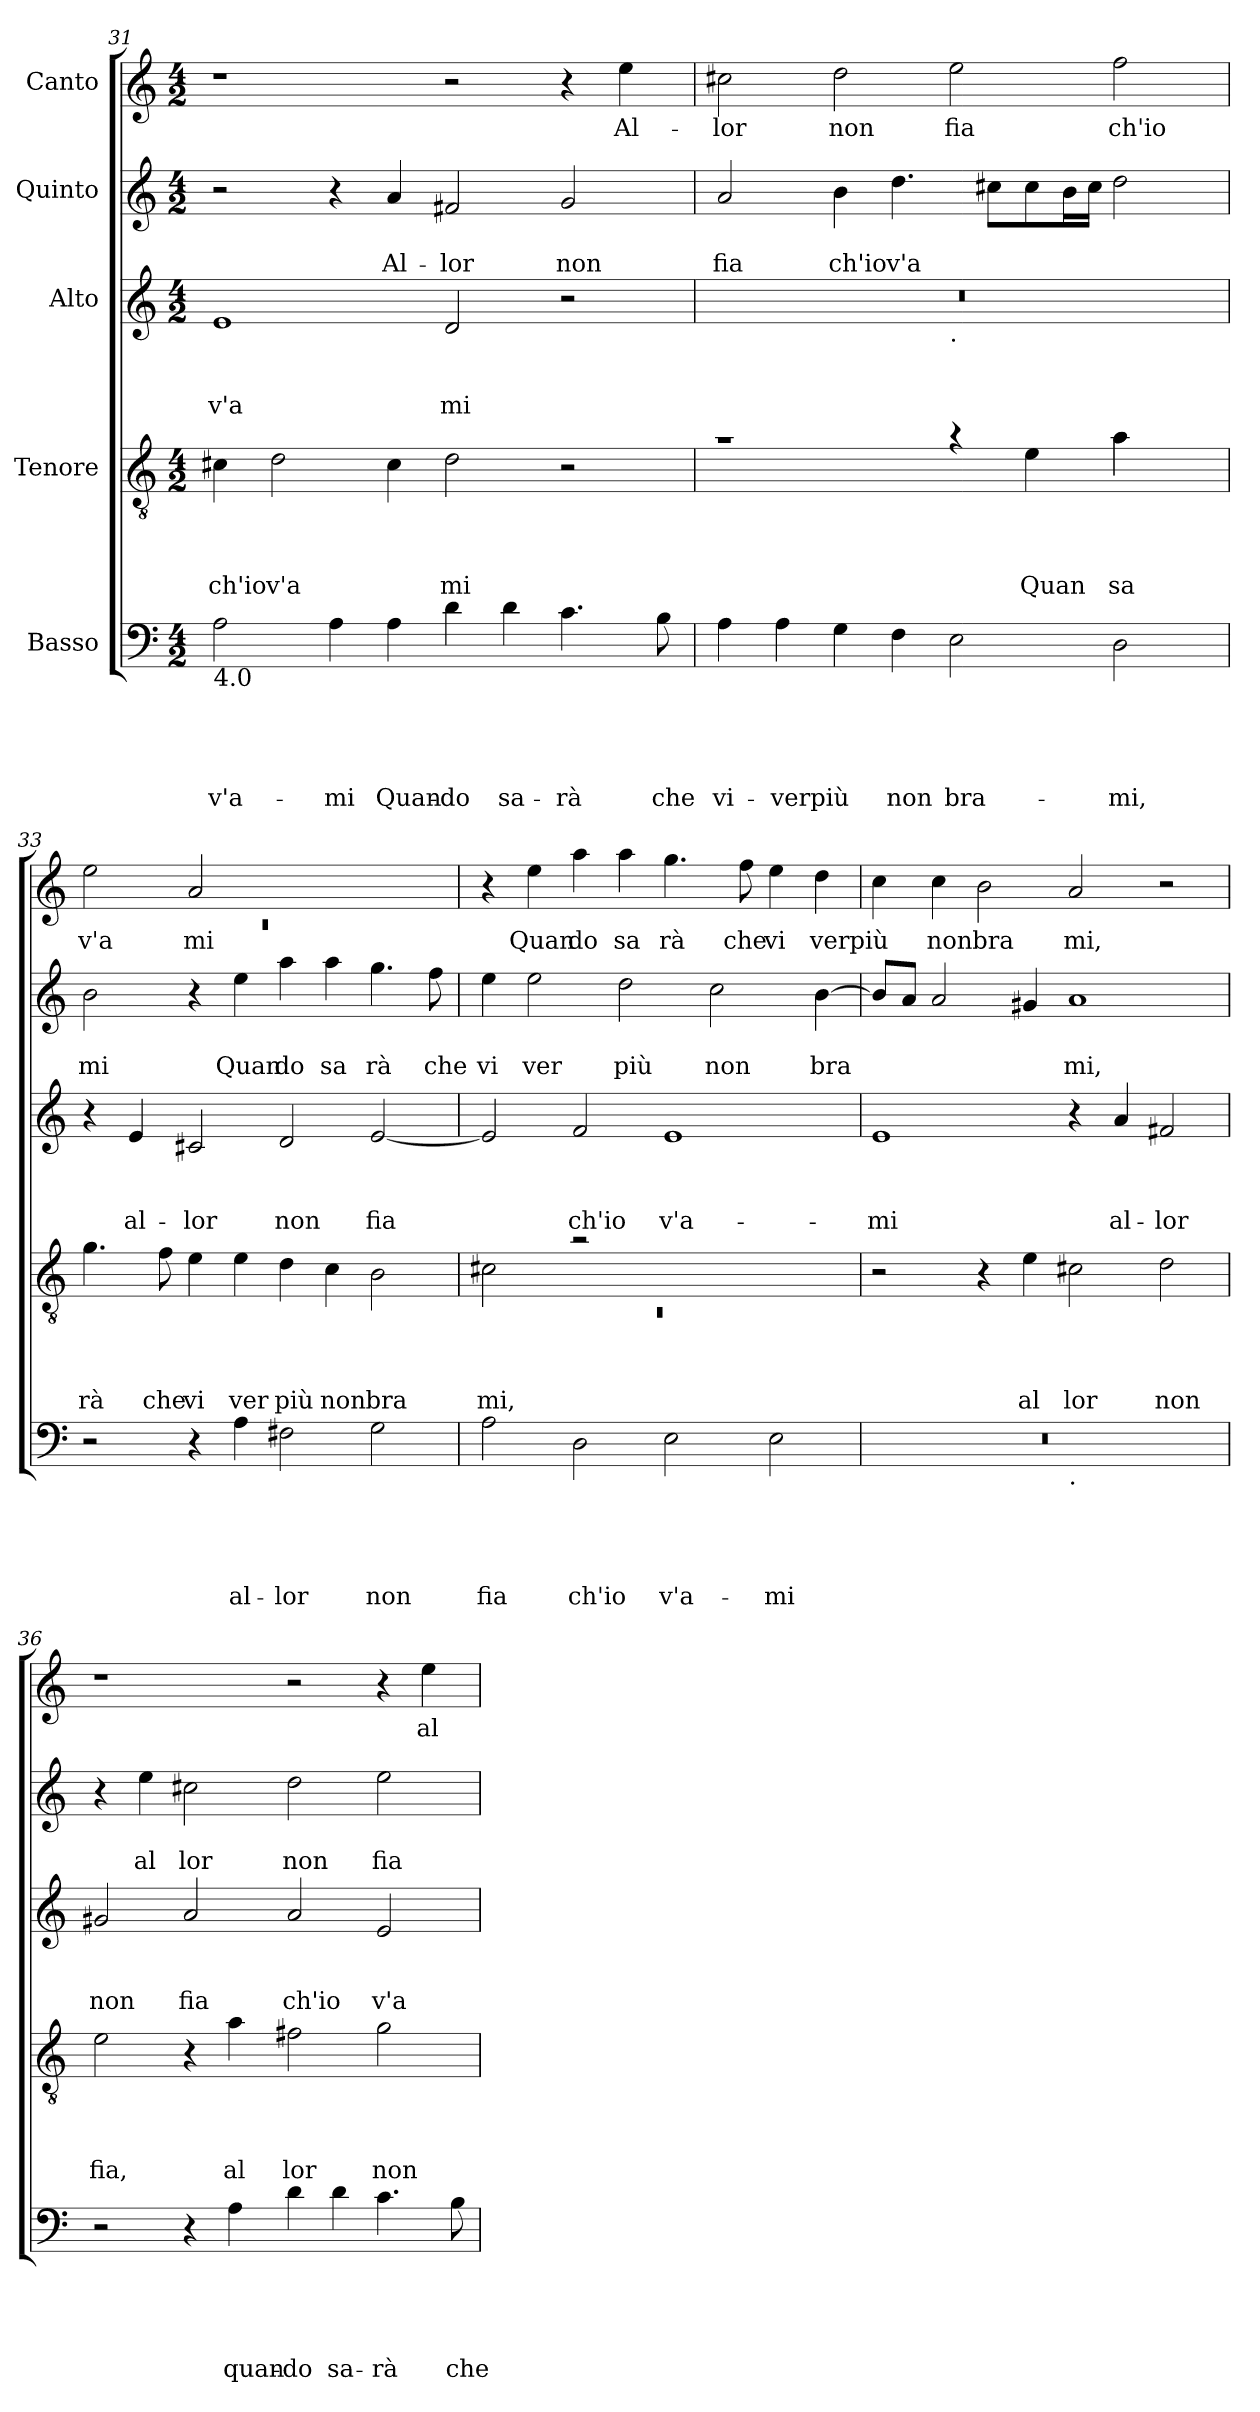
**kern	**text	**text	**text	**text	**text	**kern	**text	**text	**text	**text	**kern	**text	**text	**text	**kern	**text	**text	**kern	**text
*part5	*part5	*part5	*part5	*part5	*part5	*part4	*part4	*part4	*part4	*part4	*part3	*part3	*part3	*part3	*part2	*part2	*part2	*part1	*part1
*staff5	*staff5	*staff5	*staff5	*staff5	*staff5	*staff4	*staff4	*staff4	*staff4	*staff4	*staff3	*staff3	*staff3	*staff3	*staff2	*staff2	*staff2	*staff1	*staff1
*I"Basso	*	*	*	*	*	*I"Tenore	*	*	*	*	*I"Alto	*	*	*	*I"Quinto	*	*	*I"Canto	*
*clefF4	*	*	*	*	*	*clefGv2	*	*	*	*	*clefG2	*	*	*	*clefG2	*	*	*clefG2	*
*k[]	*	*	*	*	*	*k[]	*	*	*	*	*k[]	*	*	*	*k[]	*	*	*k[]	*
*C:	*	*	*	*	*	*C:	*	*	*	*	*C:	*	*	*	*C:	*	*	*C:	*
*M4/2	*	*	*	*	*	*M4/2	*	*	*	*	*M4/2	*	*	*	*M4/2	*	*	*M4/2	*
=31	=31	=31	=31	=31	=31	=31	=31	=31	=31	=31	=31	=31	=31	=31	=31	=31	=31	=31	=31
!LO:TX:b:t=4.0	!	!	!	!	!	!	!	!	!	!	!	!	!	!	!	!	!	!	!
!	!	!	!	!	!LO:LY:b	!	!	!	!	!LO:LY:b	!	!	!	!LO:LY:b	!	!	!	!	!
2A\	.	.	.	.	v'a-	4c#X\	.	.	.	ch'io	1e	.	.	v'a	2r	.	.	1r	.
!	!	!	!	!	!	!	!	!	!	!LO:LY:b	!	!	!	!	!	!	!	!	!
.	.	.	.	.	.	2d\	.	.	.	v'a	.	.	.	.	.	.	.	.	.
!	!	!	!	!	!LO:LY:b	!	!	!	!	!	!	!	!	!	!	!	!	!	!
4A\	.	.	.	.	-mi	.	.	.	.	.	.	.	.	.	4r	.	.	.	.
!	!	!	!	!	!LO:LY:b	!	!	!	!	!	!	!	!	!	!	!	!LO:LY:b	!	!
4A\	.	.	.	.	Quan-	4c#\	.	.	.	.	.	.	.	.	4a/	.	Al-	.	.
!	!	!	!	!	!LO:LY:b	!	!	!	!	!LO:LY:b	!	!	!	!LO:LY:b	!	!	!LO:LY:b	!	!
4d\	.	.	.	.	-do	2d\	.	.	.	mi	2d/	.	.	mi	2f#X/	.	-lor	2r	.
!	!	!	!	!	!LO:LY:b	!	!	!	!	!	!	!	!	!	!	!	!	!	!
4d\	.	.	.	.	sa-	.	.	.	.	.	.	.	.	.	.	.	.	.	.
!	!	!	!	!	!LO:LY:b	!	!	!	!	!	!	!	!	!	!	!	!LO:LY:b	!	!
4.c\	.	.	.	.	-rà	2r	.	.	.	.	2r	.	.	.	2g/	.	non	4r	.
!	!	!	!	!	!	!	!	!	!	!	!	!	!	!	!	!	!	!	!LO:LY:b
.	.	.	.	.	.	.	.	.	.	.	.	.	.	.	.	.	.	4ee\	Al-
!	!	!	!	!	!LO:LY:b	!	!	!	!	!	!	!	!	!	!	!	!	!	!
8B\	.	.	.	.	che	.	.	.	.	.	.	.	.	.	.	.	.	.	.
!!LO:PB:g=z
=32	=32	=32	=32	=32	=32	=32	=32	=32	=32	=32	=32	=32	=32	=32	=32	=32	=32	=32	=32
!	!	!	!	!	!LO:LY:b	!	!	!	!	!	!	!	!	!	!	!	!LO:LY:b	!	!LO:LY:b
*	*	*	*	*	*	*^	*	*	*	*	*^	*	*	*	*	*	*	*	*
4A\	.	.	.	.	vi-	1ra	1.ryy	.	.	.	.	0r	1ryy	.	.	.	2a/	.	fia	2cc#X\	-lor
!	!	!	!	!	!LO:LY:b	!	!	!	!	!	!	!	!	!	!	!	!	!	!	!	!
4A\	.	.	.	.	-verpiù	.	.	.	.	.	.	.	.	.	.	.	.	.	.	.	.
!	!	!	!	!	!	!	!	!	!	!	!	!	!	!	!	!	!	!	!LO:LY:b	!	!LO:LY:b
4G\	.	.	.	.	.	.	.	.	.	.	.	.	.	.	.	.	4b\	.	ch'io	2dd\	non
!	!	!	!	!	!LO:LY:b	!	!	!	!	!	!	!	!	!	!	!	!	!	!LO:LY:b	!	!
4F\	.	.	.	.	non	.	.	.	.	.	.	.	.	.	.	.	4.dd\	.	v'a	.	.
!	!	!	!	!	!	!	!	!	!	!	!	!	!LO:TX:b:t=.	!	!	!	!	!	!	!	!
!	!	!	!	!	!LO:LY:b	!	!	!	!	!	!	!	!	!	!	!	!	!	!	!	!LO:LY:b
2E\	.	.	.	.	bra-	4ra	.	.	.	.	.	.	1ryy	.	.	.	.	.	.	2ee\	fia
.	.	.	.	.	.	.	.	.	.	.	.	.	.	.	.	.	8cc#X\L	.	.	.	.
!	!	!	!	!	!	!	!	!	!	!	!LO:LY:b	!	!	!	!	!	!	!	!	!	!
.	.	.	.	.	.	4e\	.	.	.	.	Quan	.	.	.	.	.	8cc#\	.	.	.	.
.	.	.	.	.	.	.	.	.	.	.	.	.	.	.	.	.	16b\L	.	.	.	.
.	.	.	.	.	.	.	.	.	.	.	.	.	.	.	.	.	16cc#\JJ	.	.	.	.
!	!	!	!	!	!LO:LY:b	!	!	!	!	!	!LO:LY:b	!	!	!	!	!	!	!	!	!	!
!	!	!	!	!	!	!	!	!	!	!	!LO:LY:b	!	!	!	!	!	!	!	!	!	!LO:LY:b
2D\	.	.	.	.	-mi,	4a\	4a\	.	.	.	sa	.	.	.	.	.	2dd\	.	.	2ff\	ch'io
.	.	.	.	.	.	4ryy	4ryy	.	.	.	.	.	.	.	.	.	.	.	.	.	.
=33	=33	=33	=33	=33	=33	=33	=33	=33	=33	=33	=33	=33	=33	=33	=33	=33	=33	=33	=33	=33	=33
*	*	*	*	*	*	*	*	*	*	*	*	*	*	*	*	*	*	*	*	*^	*
!	!	!	!	!	!	!	!	!	!	!	!LO:LY:b	!	!	!	!	!	!	!	!LO:LY:b	!	!LO:N:vis=1	!LO:LY:b
*	*	*	*	*	*	*v	*v	*	*	*	*	*	*	*	*	*	*	*	*	*	*	*
*	*	*	*	*	*	*	*	*	*	*	*v	*v	*	*	*	*	*	*	*	*	*
2r	.	.	.	.	.	4.g\	.	.	.	rà	4r	.	.	.	2b\	.	mi	2ee\	0rc	v'a
!	!	!	!	!	!	!	!	!	!	!	!	!	!	!LO:LY:b	!	!	!	!	!	!
.	.	.	.	.	.	.	.	.	.	.	4e/	.	.	al-	.	.	.	.	.	.
!	!	!	!	!	!	!	!	!	!	!LO:LY:b	!	!	!	!	!	!	!	!	!	!
.	.	.	.	.	.	8f\	.	.	.	che	.	.	.	.	.	.	.	.	.	.
!	!	!	!	!	!	!	!	!	!	!LO:LY:b	!	!	!	!LO:LY:b	!	!	!	!	!	!LO:LY:b
4r	.	.	.	.	.	4e\	.	.	.	vi	2c#X/	.	.	-lor	4r	.	.	2a/	.	mi
!	!	!	!	!	!LO:LY:b	!	!	!	!	!LO:LY:b	!	!	!	!	!	!	!LO:LY:b	!	!	!
4A\	.	.	.	.	al-	4e\	.	.	.	ver	.	.	.	.	4ee\	.	Quan	.	.	.
!	!	!	!	!	!LO:LY:b	!	!	!	!	!LO:LY:b	!	!	!	!LO:LY:b	!	!	!LO:LY:b	!	!	!
2F#X\	.	.	.	.	-lor	4d\	.	.	.	più	2d/	.	.	non	4aa\	.	do	1ryy	.	.
!	!	!	!	!	!	!	!	!	!	!LO:LY:b	!	!	!	!	!	!	!LO:LY:b	!	!	!
.	.	.	.	.	.	4c\	.	.	.	non	.	.	.	.	4aa\	.	sa	.	.	.
!	!	!	!	!	!LO:LY:b	!	!	!	!	!LO:LY:b	!	!	!	!LO:LY:b	!	!	!LO:LY:b	!	!	!
2G\	.	.	.	.	non	2B\	.	.	.	bra	[<2e/	.	.	fia	4.gg\	.	rà	.	.	.
!	!	!	!	!	!	!	!	!	!	!	!	!	!	!	!	!	!LO:LY:b	!	!	!
.	.	.	.	.	.	.	.	.	.	.	.	.	.	.	8ff\	.	che	.	.	.
*	*	*	*	*	*	*	*	*	*	*	*	*	*	*	*	*	*	*v	*v	*
=34	=34	=34	=34	=34	=34	=34	=34	=34	=34	=34	=34	=34	=34	=34	=34	=34	=34	=34	=34
*	*	*	*	*	*	*^	*	*	*	*	*	*	*	*	*	*	*	*	*
!	!	!	!	!	!LO:LY:b	!	!LO:N:vis=1	!	!	!	!LO:LY:b	!	!	!	!	!	!	!LO:LY:b	!	!
2A\	.	.	.	.	fia	2c#X\	0rC	.	.	.	mi,	2e/]	.	.	.	4ee\	.	vi	4r	.
!	!	!	!	!	!	!	!	!	!	!	!	!	!	!	!	!	!	!LO:LY:b	!	!LO:LY:b
.	.	.	.	.	.	.	.	.	.	.	.	.	.	.	.	2ee\	.	ver	4ee\	Quan
!	!	!	!	!	!LO:LY:b	!	!	!	!	!	!	!	!	!	!LO:LY:b	!	!	!	!	!LO:LY:b
2D\	.	.	.	.	ch'io	2ra	.	.	.	.	.	2f/	.	.	ch'io	.	.	.	4aa\	do
!	!	!	!	!	!	!	!	!	!	!	!	!	!	!	!	!	!	!LO:LY:b	!	!LO:LY:b
.	.	.	.	.	.	.	.	.	.	.	.	.	.	.	.	2dd\	.	più	4aa\	sa
!	!	!	!	!	!LO:LY:b	!	!	!	!	!	!	!	!	!	!LO:LY:b	!	!	!	!	!LO:LY:b
2E\	.	.	.	.	v'a-	1ryy	.	.	.	.	.	1e	.	.	v'a-	.	.	.	4.gg\	rà
!	!	!	!	!	!	!	!	!	!	!	!	!	!	!	!	!	!	!LO:LY:b	!	!
.	.	.	.	.	.	.	.	.	.	.	.	.	.	.	.	2cc\	.	non	.	.
!	!	!	!	!	!	!	!	!	!	!	!	!	!	!	!	!	!	!	!	!LO:LY:b
.	.	.	.	.	.	.	.	.	.	.	.	.	.	.	.	.	.	.	8ff\	che
!	!	!	!	!	!LO:LY:b	!	!	!	!	!	!	!	!	!	!	!	!	!	!	!LO:LY:b
2E\	.	.	.	.	-mi	.	.	.	.	.	.	.	.	.	.	.	.	.	4ee\	vi
!	!	!	!	!	!	!	!	!	!	!	!	!	!	!	!	!	!	!LO:LY:b	!	!LO:LY:b
.	.	.	.	.	.	.	.	.	.	.	.	.	.	.	.	[>4b\	.	bra	4dd\	verpiù
*	*	*	*	*	*	*v	*v	*	*	*	*	*	*	*	*	*	*	*	*	*
=35	=35	=35	=35	=35	=35	=35	=35	=35	=35	=35	=35	=35	=35	=35	=35	=35	=35	=35	=35
!	!	!	!	!	!	!	!	!	!	!	!	!	!	!LO:LY:b	!	!	!	!	!
*^	*	*	*	*	*	*	*	*	*	*	*	*	*	*	*	*	*	*	*
0r	1ryy	.	.	.	.	.	2r	.	.	.	.	1e	.	.	-mi	8b/L]	.	.	4cc\	.
.	.	.	.	.	.	.	.	.	.	.	.	.	.	.	.	8a/J	.	.	.	.
!	!	!	!	!	!	!	!	!	!	!	!	!	!	!	!	!	!	!	!	!LO:LY:b
.	.	.	.	.	.	.	.	.	.	.	.	.	.	.	.	2a/	.	.	4cc\	non
!	!	!	!	!	!	!	!	!	!	!	!	!	!	!	!	!	!	!	!	!LO:LY:b
.	.	.	.	.	.	.	4r	.	.	.	.	.	.	.	.	.	.	.	2b\	bra
!	!	!	!	!	!	!	!	!	!	!	!LO:LY:b	!	!	!	!	!	!	!	!	!
.	.	.	.	.	.	.	4e\	.	.	.	al	.	.	.	.	4g#X/	.	.	.	.
!	!LO:TX:b:t=.	!	!	!	!	!	!	!	!	!	!	!	!	!	!	!	!	!	!	!
!	!	!	!	!	!	!	!	!	!	!	!LO:LY:b	!	!	!	!	!	!	!LO:LY:b	!	!LO:LY:b
.	1ryy	.	.	.	.	.	2c#X\	.	.	.	lor	4r	.	.	.	1a	.	mi,	2a/	mi,
!	!	!	!	!	!	!	!	!	!	!	!	!	!	!	!LO:LY:b	!	!	!	!	!
.	.	.	.	.	.	.	.	.	.	.	.	4a/	.	.	al-	.	.	.	.	.
!	!	!	!	!	!	!	!	!	!	!	!LO:LY:b	!	!	!	!LO:LY:b	!	!	!	!	!
.	.	.	.	.	.	.	2d\	.	.	.	non	2f#X/	.	.	-lor	.	.	.	2r	.
=36	=36	=36	=36	=36	=36	=36	=36	=36	=36	=36	=36	=36	=36	=36	=36	=36	=36	=36	=36	=36
!	!	!	!	!	!	!	!	!	!	!	!LO:LY:b	!	!	!	!LO:LY:b	!	!	!	!	!
*v	*v	*	*	*	*	*	*	*	*	*	*	*	*	*	*	*	*	*	*	*
2r	.	.	.	.	.	2e\	.	.	.	fia,	2g#X/	.	.	non	4r	.	.	1r	.
!	!	!	!	!	!	!	!	!	!	!	!	!	!	!	!	!	!LO:LY:b	!	!
.	.	.	.	.	.	.	.	.	.	.	.	.	.	.	4ee\	.	al	.	.
!	!	!	!	!	!	!	!	!	!	!	!	!	!	!LO:LY:b	!	!	!LO:LY:b	!	!
4r	.	.	.	.	.	4r	.	.	.	.	2a/	.	.	fia	2cc#X\	.	lor	.	.
!	!	!	!	!	!LO:LY:b	!	!	!	!	!LO:LY:b	!	!	!	!	!	!	!	!	!
4A\	.	.	.	.	quan-	4a\	.	.	.	al	.	.	.	.	.	.	.	.	.
!	!	!	!	!	!LO:LY:b	!	!	!	!	!LO:LY:b	!	!	!	!LO:LY:b	!	!	!LO:LY:b	!	!
4d\	.	.	.	.	-do	2f#X\	.	.	.	lor	2a/	.	.	ch'io	2dd\	.	non	2r	.
!	!	!	!	!	!LO:LY:b	!	!	!	!	!	!	!	!	!	!	!	!	!	!
4d\	.	.	.	.	sa-	.	.	.	.	.	.	.	.	.	.	.	.	.	.
!	!	!	!	!	!LO:LY:b	!	!	!	!	!LO:LY:b	!	!	!	!LO:LY:b	!	!	!LO:LY:b	!	!
4.c\	.	.	.	.	-rà	2g\	.	.	.	non	2e/	.	.	v'a-	2ee\	.	fia	4r	.
!	!	!	!	!	!	!	!	!	!	!	!	!	!	!	!	!	!	!	!LO:LY:b
.	.	.	.	.	.	.	.	.	.	.	.	.	.	.	.	.	.	4ee\	al
!	!	!	!	!	!LO:LY:b	!	!	!	!	!	!	!	!	!	!	!	!	!	!
8B\	.	.	.	.	che	.	.	.	.	.	.	.	.	.	.	.	.	.	.
=	=	=	=	=	=	=	=	=	=	=	=	=	=	=	=	=	=	=	=
*-	*-	*-	*-	*-	*-	*-	*-	*-	*-	*-	*-	*-	*-	*-	*-	*-	*-	*-	*-
